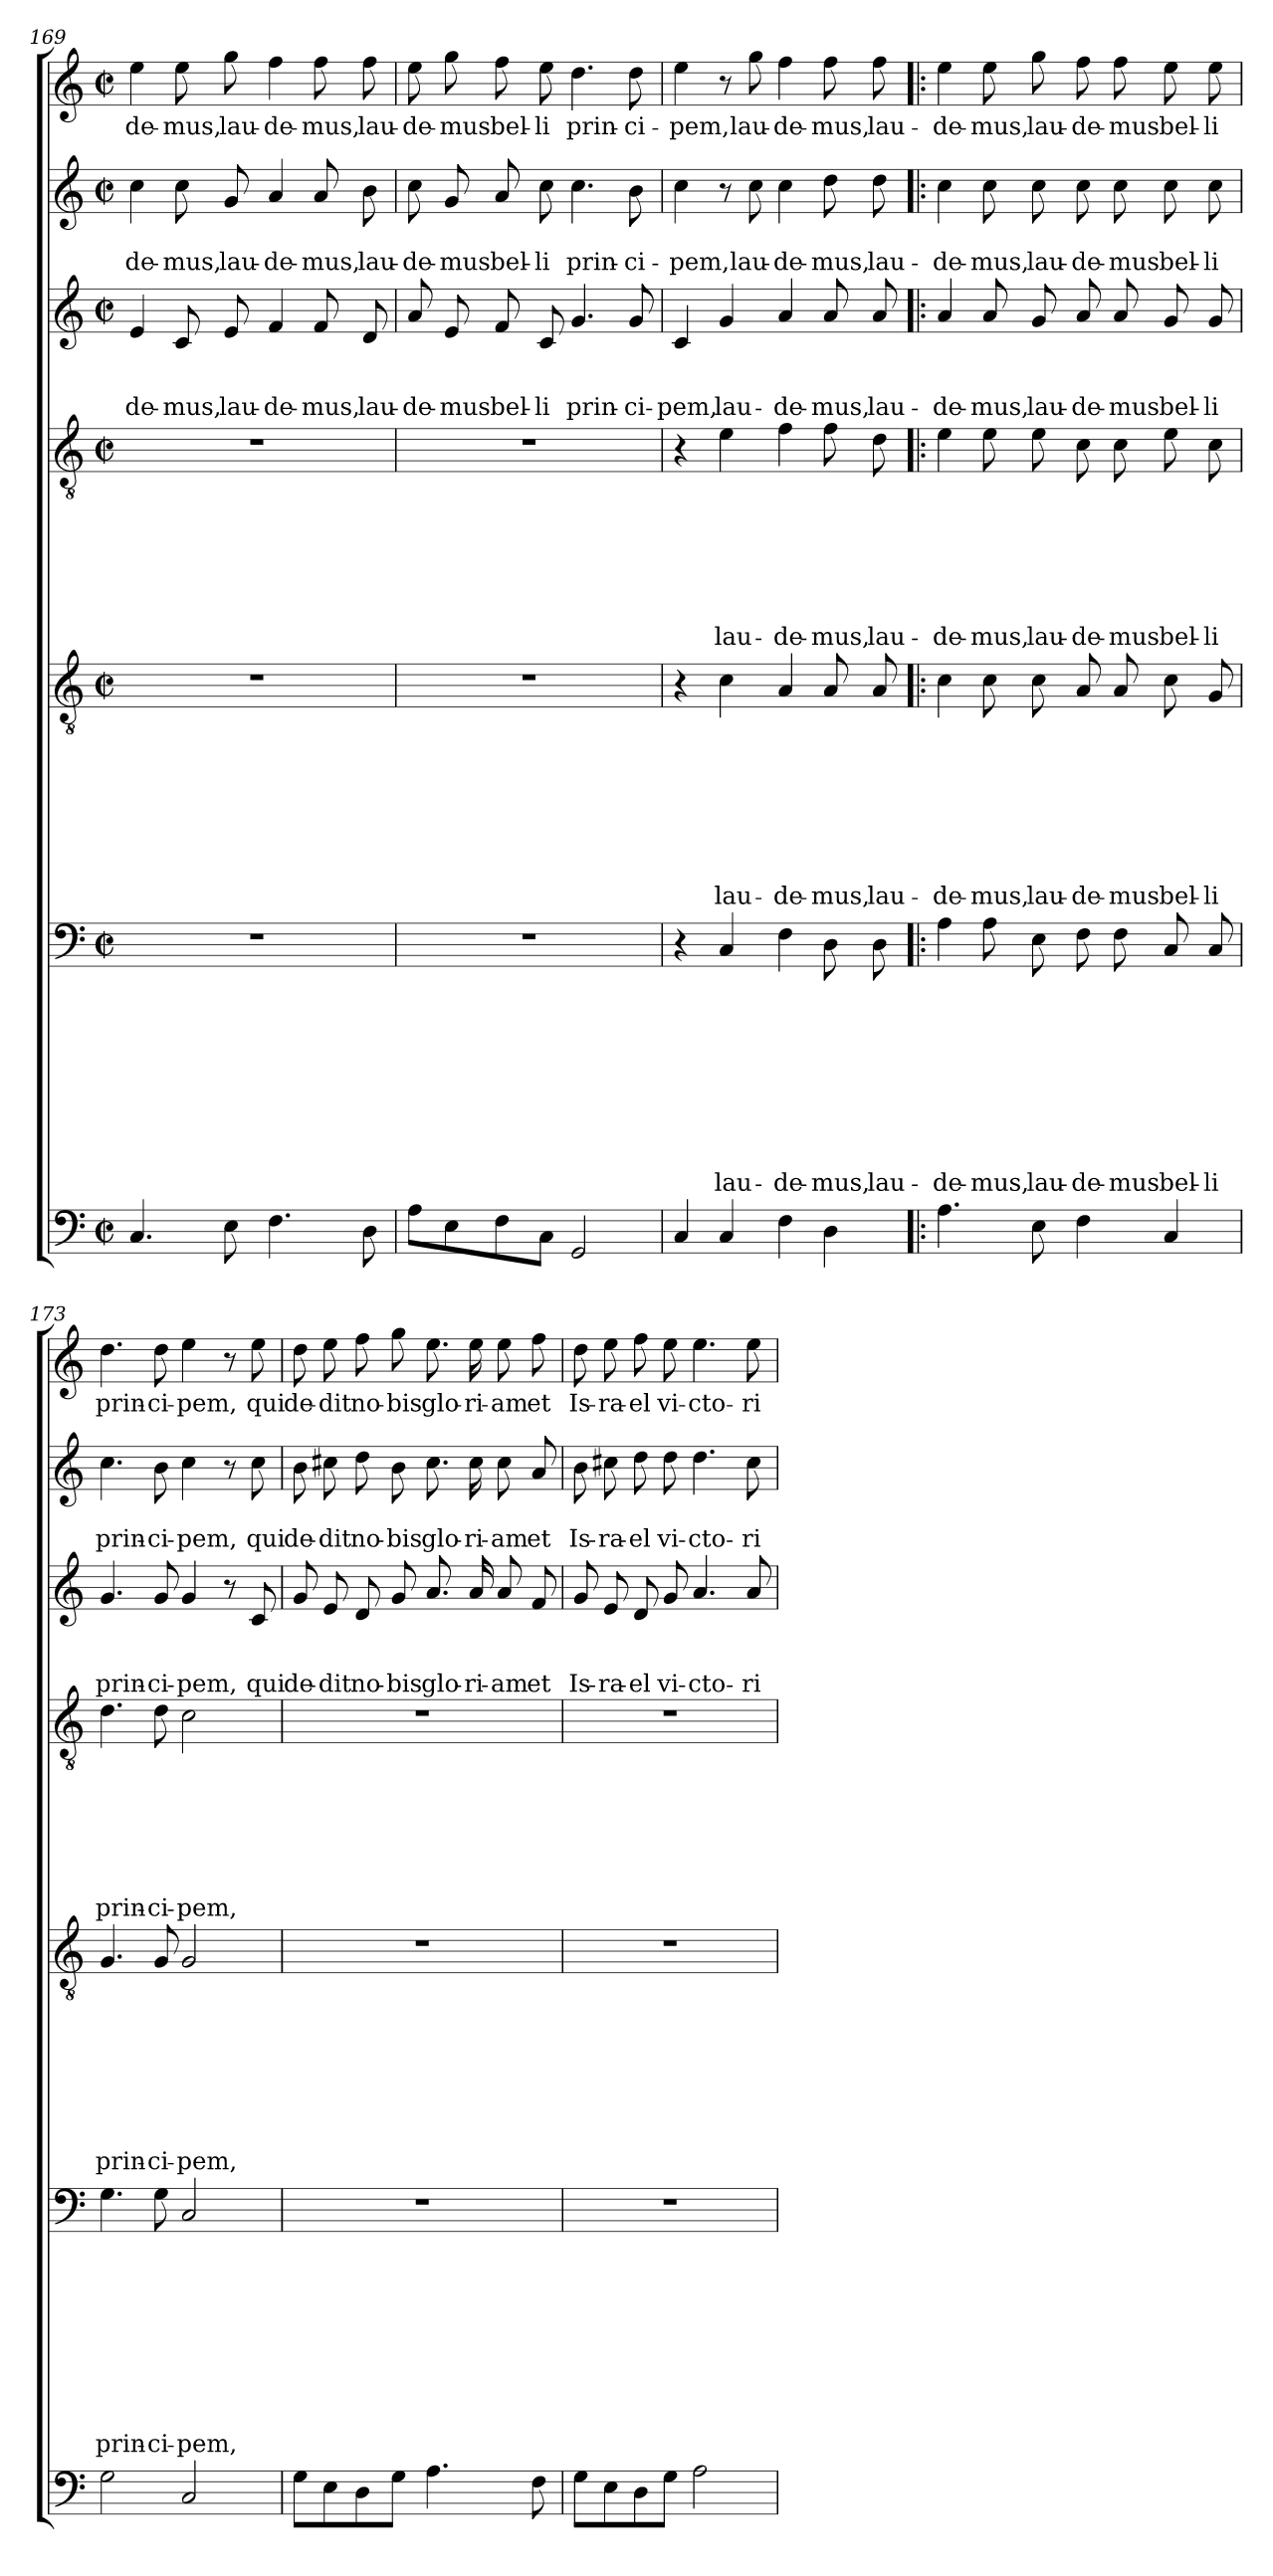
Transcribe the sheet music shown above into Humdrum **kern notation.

**kern	**kern	**text	**text	**text	**text	**text	**text	**text	**text	**text	**kern	**text	**text	**text	**text	**text	**text	**text	**text	**kern	**text	**text	**text	**text	**text	**text	**text	**kern	**text	**text	**text	**kern	**text	**text	**kern	**text
*part7	*part6	*part6	*part6	*part6	*part6	*part6	*part6	*part6	*part6	*part6	*part5	*part5	*part5	*part5	*part5	*part5	*part5	*part5	*part5	*part4	*part4	*part4	*part4	*part4	*part4	*part4	*part4	*part3	*part3	*part3	*part3	*part2	*part2	*part2	*part1	*part1
*staff7	*staff6	*staff6	*staff6	*staff6	*staff6	*staff6	*staff6	*staff6	*staff6	*staff6	*staff5	*staff5	*staff5	*staff5	*staff5	*staff5	*staff5	*staff5	*staff5	*staff4	*staff4	*staff4	*staff4	*staff4	*staff4	*staff4	*staff4	*staff3	*staff3	*staff3	*staff3	*staff2	*staff2	*staff2	*staff1	*staff1
*clefF4	*clefF4	*	*	*	*	*	*	*	*	*	*clefGv2	*	*	*	*	*	*	*	*	*clefGv2	*	*	*	*	*	*	*	*clefG2	*	*	*	*clefG2	*	*	*clefG2	*
*k[]	*k[]	*	*	*	*	*	*	*	*	*	*k[]	*	*	*	*	*	*	*	*	*k[]	*	*	*	*	*	*	*	*k[]	*	*	*	*k[]	*	*	*k[]	*
*C:	*C:	*	*	*	*	*	*	*	*	*	*C:	*	*	*	*	*	*	*	*	*C:	*	*	*	*	*	*	*	*C:	*	*	*	*C:	*	*	*C:	*
*M2/2	*M2/2	*	*	*	*	*	*	*	*	*	*M2/2	*	*	*	*	*	*	*	*	*M2/2	*	*	*	*	*	*	*	*M2/2	*	*	*	*M2/2	*	*	*M2/2	*
*met(c|)	*met(c|)	*	*	*	*	*	*	*	*	*	*met(c|)	*	*	*	*	*	*	*	*	*met(c|)	*	*	*	*	*	*	*	*met(c|)	*	*	*	*met(c|)	*	*	*met(c|)	*
=169	=169	=169	=169	=169	=169	=169	=169	=169	=169	=169	=169	=169	=169	=169	=169	=169	=169	=169	=169	=169	=169	=169	=169	=169	=169	=169	=169	=169	=169	=169	=169	=169	=169	=169	=169	=169
4.C/	1r	.	.	.	.	.	.	.	.	.	1r	.	.	.	.	.	.	.	.	1r	.	.	.	.	.	.	.	4e/	.	.	-de-	4cc\	.	-de-	4ee\	-de-
.	.	.	.	.	.	.	.	.	.	.	.	.	.	.	.	.	.	.	.	.	.	.	.	.	.	.	.	8c/	.	.	-mus,	8cc\	.	-mus,	8ee\	-mus,
8E\	.	.	.	.	.	.	.	.	.	.	.	.	.	.	.	.	.	.	.	.	.	.	.	.	.	.	.	8e/	.	.	lau-	8g/	.	lau-	8gg\	lau-
4.F\	.	.	.	.	.	.	.	.	.	.	.	.	.	.	.	.	.	.	.	.	.	.	.	.	.	.	.	4f/	.	.	-de-	4a/	.	-de-	4ff\	-de-
.	.	.	.	.	.	.	.	.	.	.	.	.	.	.	.	.	.	.	.	.	.	.	.	.	.	.	.	8f/	.	.	-mus,	8a/	.	-mus,	8ff\	-mus,
8D\	.	.	.	.	.	.	.	.	.	.	.	.	.	.	.	.	.	.	.	.	.	.	.	.	.	.	.	8d/	.	.	lau-	8b\	.	lau-	8ff\	lau-
!!LO:PB:g=z
=170	=170	=170	=170	=170	=170	=170	=170	=170	=170	=170	=170	=170	=170	=170	=170	=170	=170	=170	=170	=170	=170	=170	=170	=170	=170	=170	=170	=170	=170	=170	=170	=170	=170	=170	=170	=170
8A\L	1r	.	.	.	.	.	.	.	.	.	1r	.	.	.	.	.	.	.	.	1r	.	.	.	.	.	.	.	8a/	.	.	-de-	8cc\	.	-de-	8ee\	-de-
8E\	.	.	.	.	.	.	.	.	.	.	.	.	.	.	.	.	.	.	.	.	.	.	.	.	.	.	.	8e/	.	.	-mus	8g/	.	-mus	8gg\	-mus
8F\	.	.	.	.	.	.	.	.	.	.	.	.	.	.	.	.	.	.	.	.	.	.	.	.	.	.	.	8f/	.	.	bel-	8a/	.	bel-	8ff\	bel-
8C\J	.	.	.	.	.	.	.	.	.	.	.	.	.	.	.	.	.	.	.	.	.	.	.	.	.	.	.	8c/	.	.	-li	8cc\	.	-li	8ee\	-li
2GG/	.	.	.	.	.	.	.	.	.	.	.	.	.	.	.	.	.	.	.	.	.	.	.	.	.	.	.	4.g/	.	.	prin-	4.cc\	.	prin-	4.dd\	prin-
.	.	.	.	.	.	.	.	.	.	.	.	.	.	.	.	.	.	.	.	.	.	.	.	.	.	.	.	8g/	.	.	-ci-	8b\	.	-ci-	8dd\	-ci-
=171	=171	=171	=171	=171	=171	=171	=171	=171	=171	=171	=171	=171	=171	=171	=171	=171	=171	=171	=171	=171	=171	=171	=171	=171	=171	=171	=171	=171	=171	=171	=171	=171	=171	=171	=171	=171
4C/	4r	.	.	.	.	.	.	.	.	.	4r	.	.	.	.	.	.	.	.	4r	.	.	.	.	.	.	.	4c/	.	.	-pem,	4cc\	.	-pem,	4ee\	-pem,
4C/	4C/	.	.	.	.	.	.	.	.	lau-	4c\	.	.	.	.	.	.	.	lau-	4e\	.	.	.	.	.	.	lau-	4g/	.	.	lau-	8r	.	.	8r	.
.	.	.	.	.	.	.	.	.	.	.	.	.	.	.	.	.	.	.	.	.	.	.	.	.	.	.	.	.	.	.	.	8cc\	.	lau-	8gg\	lau-
4F\	4F\	.	.	.	.	.	.	.	.	-de-	4A/	.	.	.	.	.	.	.	-de-	4f\	.	.	.	.	.	.	-de-	4a/	.	.	-de-	4cc\	.	-de-	4ff\	-de-
4D\	8D\	.	.	.	.	.	.	.	.	-mus,	8A/	.	.	.	.	.	.	.	-mus,	8f\	.	.	.	.	.	.	-mus,	8a/	.	.	-mus,	8dd\	.	-mus,	8ff\	-mus,
.	8D\	.	.	.	.	.	.	.	.	lau-	8A/	.	.	.	.	.	.	.	lau-	8d\	.	.	.	.	.	.	lau-	8a/	.	.	lau-	8dd\	.	lau-	8ff\	lau-
=172!|:	=172!|:	=172!|:	=172!|:	=172!|:	=172!|:	=172!|:	=172!|:	=172!|:	=172!|:	=172!|:	=172!|:	=172!|:	=172!|:	=172!|:	=172!|:	=172!|:	=172!|:	=172!|:	=172!|:	=172!|:	=172!|:	=172!|:	=172!|:	=172!|:	=172!|:	=172!|:	=172!|:	=172!|:	=172!|:	=172!|:	=172!|:	=172!|:	=172!|:	=172!|:	=172!|:	=172!|:
4.A\	4A\	.	.	.	.	.	.	.	.	-de-	4c\	.	.	.	.	.	.	.	-de-	4e\	.	.	.	.	.	.	-de-	4a/	.	.	-de-	4cc\	.	-de-	4ee\	-de-
.	8A\	.	.	.	.	.	.	.	.	-mus,	8c\	.	.	.	.	.	.	.	-mus,	8e\	.	.	.	.	.	.	-mus,	8a/	.	.	-mus,	8cc\	.	-mus,	8ee\	-mus,
8E\	8E\	.	.	.	.	.	.	.	.	lau-	8c\	.	.	.	.	.	.	.	lau-	8e\	.	.	.	.	.	.	lau-	8g/	.	.	lau-	8cc\	.	lau-	8gg\	lau-
4F\	8F\	.	.	.	.	.	.	.	.	-de-	8A/	.	.	.	.	.	.	.	-de-	8c\	.	.	.	.	.	.	-de-	8a/	.	.	-de-	8cc\	.	-de-	8ff\	-de-
.	8F\	.	.	.	.	.	.	.	.	-mus	8A/	.	.	.	.	.	.	.	-mus	8c\	.	.	.	.	.	.	-mus	8a/	.	.	-mus	8cc\	.	-mus	8ff\	-mus
4C/	8C/	.	.	.	.	.	.	.	.	bel-	8c\	.	.	.	.	.	.	.	bel-	8e\	.	.	.	.	.	.	bel-	8g/	.	.	bel-	8cc\	.	bel-	8ee\	bel-
.	8C/	.	.	.	.	.	.	.	.	-li	8G/	.	.	.	.	.	.	.	-li	8c\	.	.	.	.	.	.	-li	8g/	.	.	-li	8cc\	.	-li	8ee\	-li
=173	=173	=173	=173	=173	=173	=173	=173	=173	=173	=173	=173	=173	=173	=173	=173	=173	=173	=173	=173	=173	=173	=173	=173	=173	=173	=173	=173	=173	=173	=173	=173	=173	=173	=173	=173	=173
2G\	4.G\	.	.	.	.	.	.	.	.	prin-	4.G/	.	.	.	.	.	.	.	prin-	4.d\	.	.	.	.	.	.	prin-	4.g/	.	.	prin-	4.cc\	.	prin-	4.dd\	prin-
.	8G\	.	.	.	.	.	.	.	.	-ci-	8G/	.	.	.	.	.	.	.	-ci-	8d\	.	.	.	.	.	.	-ci-	8g/	.	.	-ci-	8b\	.	-ci-	8dd\	-ci-
2C/	2C/	.	.	.	.	.	.	.	.	-pem,	2G/	.	.	.	.	.	.	.	-pem,	2c\	.	.	.	.	.	.	-pem,	4g/	.	.	-pem,	4cc\	.	-pem,	4ee\	-pem,
.	.	.	.	.	.	.	.	.	.	.	.	.	.	.	.	.	.	.	.	.	.	.	.	.	.	.	.	8r	.	.	.	8r	.	.	8r	.
.	.	.	.	.	.	.	.	.	.	.	.	.	.	.	.	.	.	.	.	.	.	.	.	.	.	.	.	8c/	.	.	qui	8cc\	.	qui	8ee\	qui
!!LO:LB:g=z
=174	=174	=174	=174	=174	=174	=174	=174	=174	=174	=174	=174	=174	=174	=174	=174	=174	=174	=174	=174	=174	=174	=174	=174	=174	=174	=174	=174	=174	=174	=174	=174	=174	=174	=174	=174	=174
8G\L	1r	.	.	.	.	.	.	.	.	.	1r	.	.	.	.	.	.	.	.	1r	.	.	.	.	.	.	.	8g/	.	.	de-	8b\	.	de-	8dd\	de-
8E\	.	.	.	.	.	.	.	.	.	.	.	.	.	.	.	.	.	.	.	.	.	.	.	.	.	.	.	8e/	.	.	-dit	8cc#X\	.	-dit	8ee\	-dit
8D\	.	.	.	.	.	.	.	.	.	.	.	.	.	.	.	.	.	.	.	.	.	.	.	.	.	.	.	8d/	.	.	no-	8dd\	.	no-	8ff\	no-
8G\J	.	.	.	.	.	.	.	.	.	.	.	.	.	.	.	.	.	.	.	.	.	.	.	.	.	.	.	8g/	.	.	-bis	8b\	.	-bis	8gg\	-bis
4.A\	.	.	.	.	.	.	.	.	.	.	.	.	.	.	.	.	.	.	.	.	.	.	.	.	.	.	.	8.a/	.	.	glo-	8.cc#\	.	glo-	8.ee\	glo-
.	.	.	.	.	.	.	.	.	.	.	.	.	.	.	.	.	.	.	.	.	.	.	.	.	.	.	.	16a/	.	.	-ri-	16cc#\	.	-ri-	16ee\	-ri-
.	.	.	.	.	.	.	.	.	.	.	.	.	.	.	.	.	.	.	.	.	.	.	.	.	.	.	.	8a/	.	.	-am	8cc#\	.	-am	8ee\	-am
8F\	.	.	.	.	.	.	.	.	.	.	.	.	.	.	.	.	.	.	.	.	.	.	.	.	.	.	.	8f/	.	.	et	8a/	.	et	8ff\	et
=175	=175	=175	=175	=175	=175	=175	=175	=175	=175	=175	=175	=175	=175	=175	=175	=175	=175	=175	=175	=175	=175	=175	=175	=175	=175	=175	=175	=175	=175	=175	=175	=175	=175	=175	=175	=175
8G\L	1r	.	.	.	.	.	.	.	.	.	1r	.	.	.	.	.	.	.	.	1r	.	.	.	.	.	.	.	8g/	.	.	Is-	8b\	.	Is-	8dd\	Is-
8E\	.	.	.	.	.	.	.	.	.	.	.	.	.	.	.	.	.	.	.	.	.	.	.	.	.	.	.	8e/	.	.	-ra-	8cc#X\	.	-ra-	8ee\	-ra-
8D\	.	.	.	.	.	.	.	.	.	.	.	.	.	.	.	.	.	.	.	.	.	.	.	.	.	.	.	8d/	.	.	-el	8dd\	.	-el	8ff\	-el
8G\J	.	.	.	.	.	.	.	.	.	.	.	.	.	.	.	.	.	.	.	.	.	.	.	.	.	.	.	8g/	.	.	vi-	8dd\	.	vi-	8ee\	vi-
2A\	.	.	.	.	.	.	.	.	.	.	.	.	.	.	.	.	.	.	.	.	.	.	.	.	.	.	.	4.a/	.	.	-cto-	4.dd\	.	-cto-	4.ee\	-cto-
.	.	.	.	.	.	.	.	.	.	.	.	.	.	.	.	.	.	.	.	.	.	.	.	.	.	.	.	8a/	.	.	-ri-	8cc#\	.	-ri-	8ee\	-ri-
=	=	=	=	=	=	=	=	=	=	=	=	=	=	=	=	=	=	=	=	=	=	=	=	=	=	=	=	=	=	=	=	=	=	=	=	=
*-	*-	*-	*-	*-	*-	*-	*-	*-	*-	*-	*-	*-	*-	*-	*-	*-	*-	*-	*-	*-	*-	*-	*-	*-	*-	*-	*-	*-	*-	*-	*-	*-	*-	*-	*-	*-
